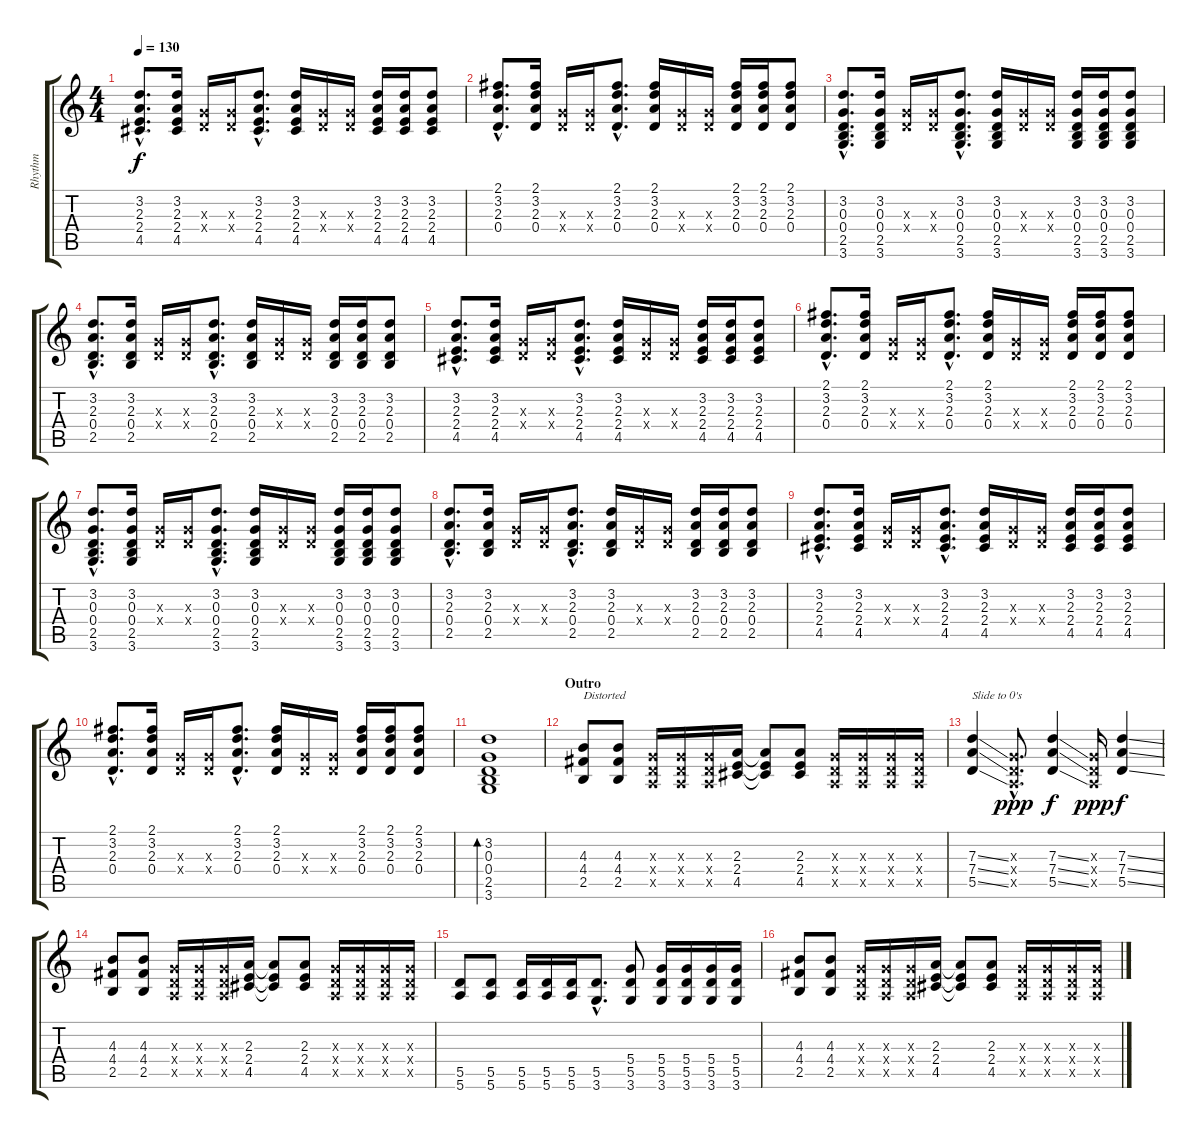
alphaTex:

\track ("Rhythm" "Rhythm") {instrument acousticguitarsteel}
\staff {score tabs}
\tuning (E4 B3 G3 D3 A2 E2) {hide}
\ts (4 4)
\tempo 130
\clef g2
\ks c
(3.2{hac} 2.3{hac} 2.4{hac} 4.5{hac}).8{d dy f} (3.2 2.3 2.4 4.5).16 (0.3{x} 0.4{x}).16 (0.3{x} 0.4{x}).16 (3.2{hac} 2.3{hac} 2.4{hac} 4.5{hac}).8{d} (3.2 2.3 2.4 4.5).16 (0.3{x} 0.4{x}).16 (0.3{x} 0.4{x}).16 (3.2 2.3 2.4 4.5).16 (3.2 2.3 2.4 4.5).16 (3.2 2.3 2.4 4.5).8 |
(2.1{hac} 3.2{hac} 2.3{hac} 0.4{hac}).8{d} (2.1 3.2 2.3 0.4).16 (0.3{x} 0.4{x}).16 (0.3{x} 0.4{x}).16 (2.1{hac} 3.2{hac} 2.3{hac} 0.4{hac}).8{d} (2.1 3.2 2.3 0.4).16 (0.3{x} 0.4{x}).16 (0.3{x} 0.4{x}).16 (2.1 3.2 2.3 0.4).16 (2.1 3.2 2.3 0.4).16 (2.1 3.2 2.3 0.4).8 |
(3.2{hac} 0.3{hac} 0.4{hac} 2.5{hac} 3.6{hac}).8{d} (3.2 0.3 0.4 2.5 3.6).16 (0.3{x} 0.4{x}).16 (0.3{x} 0.4{x}).16 (3.2{hac} 0.3{hac} 0.4{hac} 2.5{hac} 3.6{hac}).8{d} (3.2 0.3 0.4 2.5 3.6).16 (0.3{x} 0.4{x}).16 (0.3{x} 0.4{x}).16 (3.2 0.3 0.4 2.5 3.6).16 (3.2 0.3 0.4 2.5 3.6).16 (3.2 0.3 0.4 2.5 3.6).8 |
(3.2{hac} 2.3{hac} 0.4{hac} 2.5{hac}).8{d} (3.2 2.3 0.4 2.5).16 (0.3{x} 0.4{x}).16 (0.3{x} 0.4{x}).16 (3.2{hac} 2.3{hac} 0.4{hac} 2.5{hac}).8{d} (3.2 2.3 0.4 2.5).16 (0.3{x} 0.4{x}).16 (0.3{x} 0.4{x}).16 (3.2 2.3 0.4 2.5).16 (3.2 2.3 0.4 2.5).16 (3.2 2.3 0.4 2.5).8 |
(3.2{hac} 2.3{hac} 2.4{hac} 4.5{hac}).8{d} (3.2 2.3 2.4 4.5).16 (0.3{x} 0.4{x}).16 (0.3{x} 0.4{x}).16 (3.2{hac} 2.3{hac} 2.4{hac} 4.5{hac}).8{d} (3.2 2.3 2.4 4.5).16 (0.3{x} 0.4{x}).16 (0.3{x} 0.4{x}).16 (3.2 2.3 2.4 4.5).16 (3.2 2.3 2.4 4.5).16 (3.2 2.3 2.4 4.5).8 |
(2.1{hac} 3.2{hac} 2.3{hac} 0.4{hac}).8{d} (2.1 3.2 2.3 0.4).16 (0.3{x} 0.4{x}).16 (0.3{x} 0.4{x}).16 (2.1{hac} 3.2{hac} 2.3{hac} 0.4{hac}).8{d} (2.1 3.2 2.3 0.4).16 (0.3{x} 0.4{x}).16 (0.3{x} 0.4{x}).16 (2.1 3.2 2.3 0.4).16 (2.1 3.2 2.3 0.4).16 (2.1 3.2 2.3 0.4).8 |
(3.2{hac} 0.3{hac} 0.4{hac} 2.5{hac} 3.6{hac}).8{d} (3.2 0.3 0.4 2.5 3.6).16 (0.3{x} 0.4{x}).16 (0.3{x} 0.4{x}).16 (3.2{hac} 0.3{hac} 0.4{hac} 2.5{hac} 3.6{hac}).8{d} (3.2 0.3 0.4 2.5 3.6).16 (0.3{x} 0.4{x}).16 (0.3{x} 0.4{x}).16 (3.2 0.3 0.4 2.5 3.6).16 (3.2 0.3 0.4 2.5 3.6).16 (3.2 0.3 0.4 2.5 3.6).8 |
(3.2{hac} 2.3{hac} 0.4{hac} 2.5{hac}).8{d volume 8} (3.2 2.3 0.4 2.5).16 (0.3{x} 0.4{x}).16 (0.3{x} 0.4{x}).16 (3.2{hac} 2.3{hac} 0.4{hac} 2.5{hac}).8{d} (3.2 2.3 0.4 2.5).16 (0.3{x} 0.4{x}).16 (0.3{x} 0.4{x}).16 (3.2 2.3 0.4 2.5).16 (3.2 2.3 0.4 2.5).16 (3.2 2.3 0.4 2.5).8 |
(3.2{hac} 2.3{hac} 2.4{hac} 4.5{hac}).8{d} (3.2 2.3 2.4 4.5).16 (0.3{x} 0.4{x}).16 (0.3{x} 0.4{x}).16 (3.2{hac} 2.3{hac} 2.4{hac} 4.5{hac}).8{d} (3.2 2.3 2.4 4.5).16 (0.3{x} 0.4{x}).16 (0.3{x} 0.4{x}).16 (3.2 2.3 2.4 4.5).16 (3.2 2.3 2.4 4.5).16 (3.2 2.3 2.4 4.5).8 |
(2.1{hac} 3.2{hac} 2.3{hac} 0.4{hac}).8{d} (2.1 3.2 2.3 0.4).16 (0.3{x} 0.4{x}).16 (0.3{x} 0.4{x}).16 (2.1{hac} 3.2{hac} 2.3{hac} 0.4{hac}).8{d} (2.1 3.2 2.3 0.4).16 (0.3{x} 0.4{x}).16 (0.3{x} 0.4{x}).16 (2.1 3.2 2.3 0.4).16 (2.1 3.2 2.3 0.4).16 (2.1 3.2 2.3 0.4).8 |
(3.2 0.3 0.4 2.5 3.6).1{bd 240} |
\section ("" "Outro")
(4.3 4.4 2.5).8{txt "Distorted" volume 13 balance 6 instrument overdrivenguitar} (4.3 4.4 2.5).8 (0.3{x} 0.4{x} 0.5{x}).16 (0.3{x} 0.4{x} 0.5{x}).16 (0.3{x} 0.4{x} 0.5{x}).16 (2.3 2.4 4.5).16 (2.3{t} 2.4{t} 4.5{t}).8 (2.3 2.4 4.5).8 (0.3{x} 0.4{x} 0.5{x}).16 (0.3{x} 0.4{x} 0.5{x}).16 (0.3{x} 0.4{x} 0.5{x}).16 (0.3{x} 0.4{x} 0.5{x}).16 |
(7.3{ss} 7.4{ss} 5.5{ss}).4{txt "Slide to 0's"} (0.3{hac x} 0.4{hac x} 0.5{hac x}).8{d dy ppp} (7.3{ss} 7.4{ss} 5.5{ss}).4{dy f} (0.3{x} 0.4{x} 0.5{x}).16{dy ppp} (7.3{ss} 7.4{ss} 5.5{ss}).4{dy f} |
(4.3 4.4 2.5).8{volume 13 instrument overdrivenguitar} (4.3 4.4 2.5).8 (0.3{x} 0.4{x} 0.5{x}).16 (0.3{x} 0.4{x} 0.5{x}).16 (0.3{x} 0.4{x} 0.5{x}).16 (2.3 2.4 4.5).16 (2.3{t} 2.4{t} 4.5{t}).8 (2.3 2.4 4.5).8 (0.3{x} 0.4{x} 0.5{x}).16 (0.3{x} 0.4{x} 0.5{x}).16 (0.3{x} 0.4{x} 0.5{x}).16 (0.3{x} 0.4{x} 0.5{x}).16 |
(5.5 5.6).8 (5.5 5.6).8 (5.5 5.6).16 (5.5 5.6).16 (5.5 5.6).16 (5.5{hac} 3.6{hac}).8{d} (5.4 5.5 3.6).8 (5.4 5.5 3.6).16 (5.4 5.5 3.6).16 (5.4 5.5 3.6).16 (5.4 5.5 3.6).16 |
(4.3 4.4 2.5).8{volume 13 balance 6 instrument overdrivenguitar} (4.3 4.4 2.5).8 (0.3{x} 0.4{x} 0.5{x}).16 (0.3{x} 0.4{x} 0.5{x}).16 (0.3{x} 0.4{x} 0.5{x}).16 (2.3 2.4 4.5).16 (2.3{t} 2.4{t} 4.5{t}).8 (2.3 2.4 4.5).8 (0.3{x} 0.4{x} 0.5{x}).16 (0.3{x} 0.4{x} 0.5{x}).16 (0.3{x} 0.4{x} 0.5{x}).16 (0.3{x} 0.4{x} 0.5{x}).16
